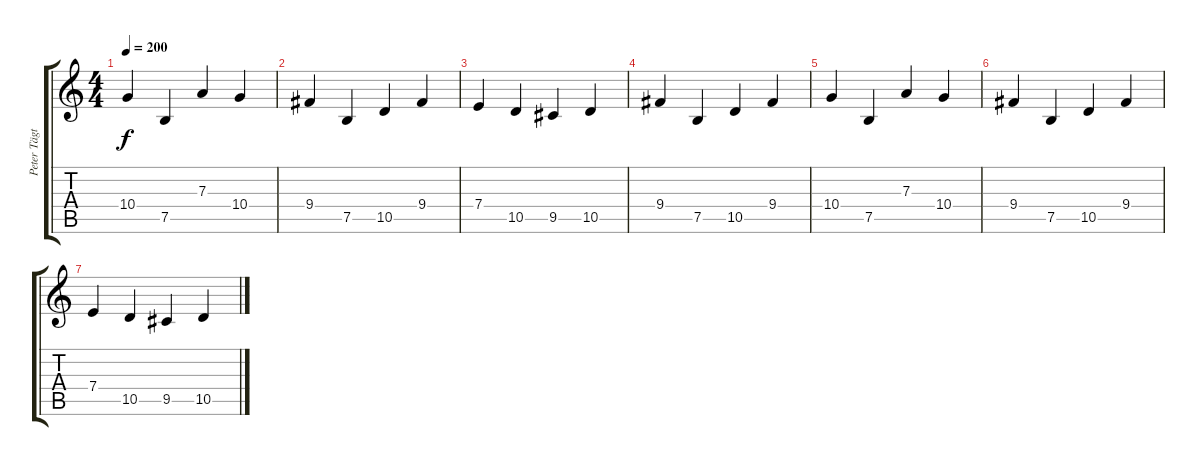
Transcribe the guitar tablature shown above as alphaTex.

\track ("Peter Tägtgren" "Peter Tägt") {instrument distortionguitar}
\staff {score tabs}
\tuning (B3 Gb3 D3 A2 E2 B1) {hide}
\ts (4 4)
\tempo 200
\clef g2
\ks c
10.4.4{dy f} 7.5.4 7.3.4 10.4.4 |
9.4.4 7.5.4 10.5.4 9.4.4 |
7.4.4 10.5.4 9.5.4 10.5.4 |
9.4.4{volume 0} 7.5.4 10.5.4 9.4.4 |
10.4.4 7.5.4 7.3.4 10.4.4 |
9.4.4 7.5.4 10.5.4 9.4.4 |
7.4.4 10.5.4 9.5.4 10.5.4
